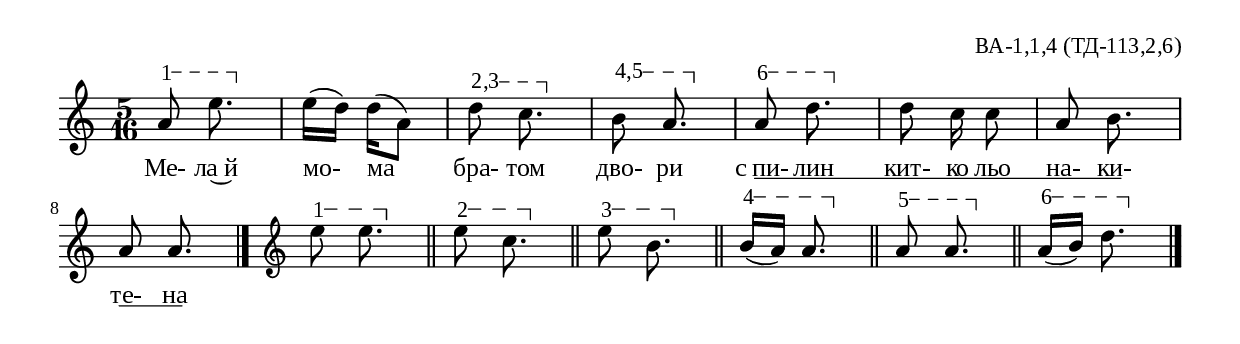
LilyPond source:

%{
ba_001_1_04
td_113_2_6
%}

\include "td-preamble.ly"

\score {
\relative c'' {
%\tempo 8 = 152
\time 5/16
\varA
a8\startTextSpan e'8.\stopTextSpan\noBeam | 
e16[( d]) d[( a8]) | 
\varBC
d8\startTextSpan c8.\stopTextSpan\noBeam | 
\varDE
b8\startTextSpan a8.\stopTextSpan\noBeam |
\varF
a8\startTextSpan d8.\stopTextSpan\noBeam | 
d8 c16\noBeam c8 | a\noBeam b8. | a8\noBeam a8.
 \bar "|." 
\endmmm
\varA
e'8\startTextSpan e8.\stopTextSpan\noBeam \bar "||"
\varB
e8\startTextSpan c8.\stopTextSpan\noBeam \bar "||"
\varC
e8\startTextSpan b8.\stopTextSpan\noBeam \bar "||"
\varD
b16\startTextSpan[( a]) a8.\stopTextSpan\noBeam \bar "||"
\varE
a8\startTextSpan a8.\stopTextSpan\noBeam \bar "||"
\varF
a16\startTextSpan[( b]) d8.\stopTextSpan\noBeam
  \bar "|." 
}
\addlyrics { Ме- ла~й мо- ма бра- том дво- ри 
"с пи-" \startTextSpan лин кит- ко льо на- ки- \stopTextSpan
те- \startTextSpan на \stopTextSpan }
%
\layout {
  indent = #0
  line-width = 190\mm
  ragged-right=##f
\context {
      \Lyrics
      \consists "Text_spanner_engraver"
      \override TextSpanner #'direction = #DOWN
      \override TextSpanner #'style = #'line    
      \override TextSpanner #'outside-staff-priority = ##f
      \override TextSpanner #'padding = #0.2 % sets the distance of the line from the lyrics
      \override TextSpanner #'bound-details =
      #`((left . ((Y . 0)
                  (padding . 0)
                  (attach-dir . ,LEFT)))
         (left-broken . ((end-on-note . #t)))
         (right . ((Y . 0)
                   (padding . 0)
                   (attach-dir . ,RIGHT))))
    }

}
%
\midi { 
	\context {
		\Score tempoWholesPerMinute = #(ly:make-moment 152 8)
		}
	}
}
%
\header{
  opus = "ВА-1,1,4 (ТД-113,2,6)"
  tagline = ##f
}


